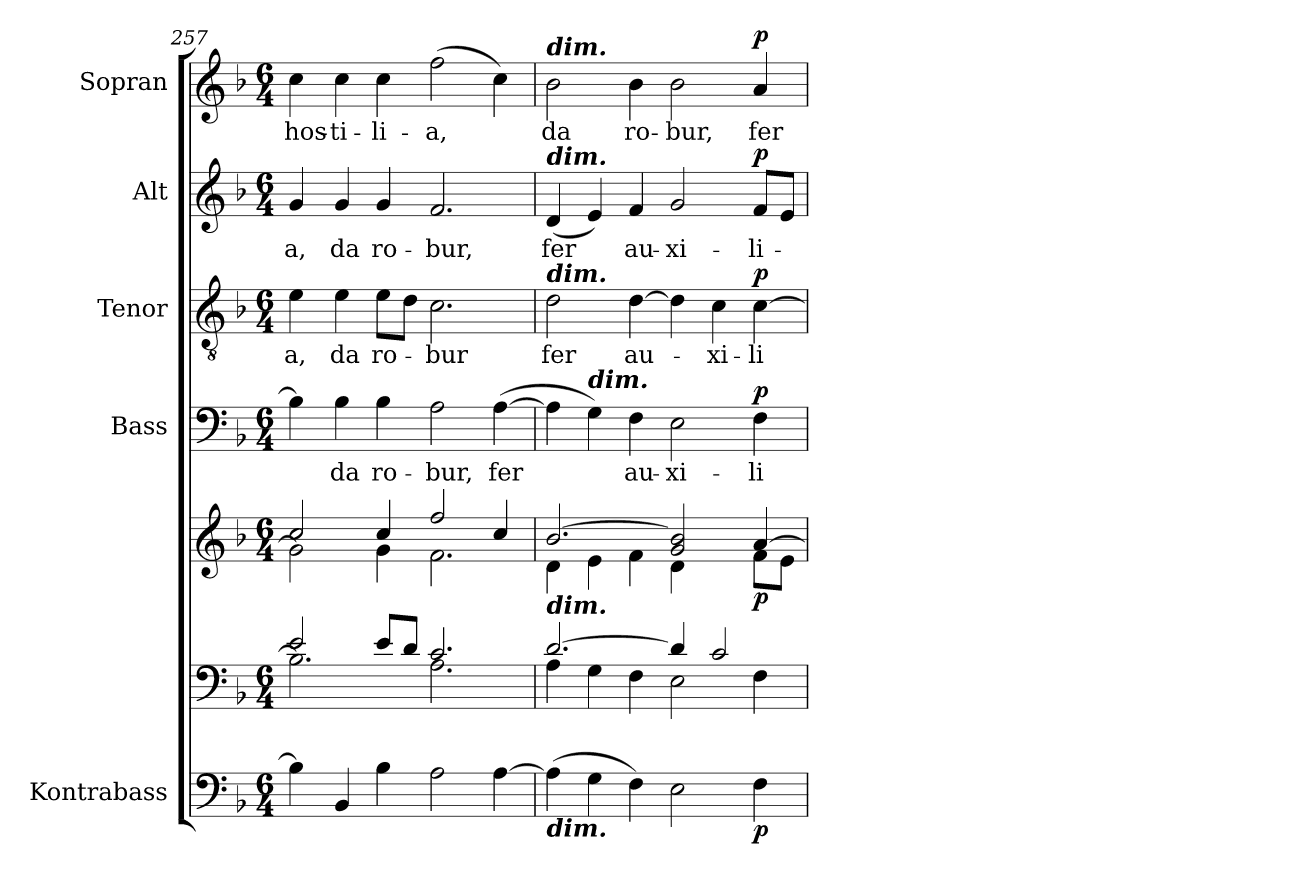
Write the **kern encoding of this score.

**kern	**dynam	**kern	**kern	**dynam	**kern	**text	**dynam	**kern	**text	**dynam	**kern	**text	**dynam	**kern	**text	**dynam
*part6	*part6	*part5	*part5	*part5	*part4	*part4	*part4	*part3	*part3	*part3	*part2	*part2	*part2	*part1	*part1	*part1
*staff7	*staff7	*staff6	*staff5	*staff5/6	*staff4	*staff4	*staff4	*staff3	*staff3	*staff3	*staff2	*staff2	*staff2	*staff1	*staff1	*staff1
*I"Kontrabass	*	*	*	*	*I"Bass	*	*	*I"Tenor	*	*	*I"Alt	*	*	*I"Sopran	*	*
*I'Kb.	*	*	*	*	*I'B.	*	*	*I'T.	*	*	*I'A.	*	*	*I'S.	*	*
*clefF4	*	*clefF4	*clefG2	*	*clefF4	*	*	*clefGv2	*	*	*clefG2	*	*	*clefG2	*	*
*ITrd7c12	*	*	*	*	*	*	*	*	*	*	*	*	*	*	*	*
*k[b-]	*	*k[b-]	*k[b-]	*	*k[b-]	*	*	*k[b-]	*	*	*k[b-]	*	*	*k[b-]	*	*
*F:	*	*F:	*F:	*	*F:	*	*	*F:	*	*	*F:	*	*	*F:	*	*
*M6/4	*	*M6/4	*M6/4	*	*M6/4	*	*	*M6/4	*	*	*M6/4	*	*	*M6/4	*	*
=257	=257	=257	=257	=257	=257	=257	=257	=257	=257	=257	=257	=257	=257	=257	=257	=257
*	*	*^	*^	*	*	*	*	*	*	*	*	*	*	*	*	*
!	!	!	!	!	!	!	!	!	!	!	!LO:LY:b	!	!	!LO:LY:b	!	!	!LO:LY:b	!
4BB-\]	.	2e/	2.B-\]	2cc/	2g\]	.	4B-\]	.	.	4e\	-a,	.	4g/	-a,	.	4cc\	hos-	.
!	!	!	!	!	!	!	!	!LO:LY:b	!	!	!LO:LY:b	!	!	!LO:LY:b	!	!	!LO:LY:b	!
4BBB-/	.	.	.	.	.	.	4B-\	da	.	4e\	da	.	4g/	da	.	4cc\	-ti-	.
!	!	!	!	!	!	!	!	!LO:LY:b	!	!	!LO:LY:b	!	!	!LO:LY:b	!	!	!LO:LY:b	!
4BB-\	.	8e/L	.	4cc/	4g\	.	4B-\	ro-	.	8e\L	ro-	.	4g/	ro-	.	4cc\	-li-	.
.	.	8d/J	.	.	.	.	.	.	.	8d\J	.	.	.	.	.	.	.	.
!	!	!	!	!	!	!	!	!LO:LY:b	!	!	!LO:LY:b	!	!	!LO:LY:b	!	!	!LO:LY:b	!
2AA\	.	2.c/	2.A\	2ff/	2.f\	.	2A\	-bur,	.	2.c\	-bur	.	2.f/	-bur,	.	(>2ff\	-a,	.
!	!	!	!	!	!	!	!	!LO:LY:b	!	!	!	!	!	!	!	!	!	!
[4AA\	.	.	.	4cc/	.	.	(>[4A\	fer	.	.	.	.	.	.	.	4cc\)	.	.
!!LO:LB:g=z
=258	=258	=258	=258	=258	=258	=258	=258	=258	=258	=258	=258	=258	=258	=258	=258	=258	=258	=258
*	*	*	*	*	*^	*	*	*	*	*	*	*	*	*	*	*	*	*
!	!	!	!	!	!	!	!	!	!	!	!	!	!	!	!	!	!LO:TX:a:Bi:t=dim.	!	!
!	!	!	!	!	!	!	!	!	!	!	!	!	!	!LO:TX:a:Bi:t=dim.	!	!	!	!	!
!	!	!	!	!	!	!	!	!	!	!	!LO:TX:a:Bi:t=dim.	!	!	!	!	!	!	!	!
!	!	!	!	!LO:TX:b:Bi:t=dim.	!	!	!	!	!	!	!	!	!	!	!	!	!	!	!
!LO:TX:b:Bi:t=dim.	!	!	!	!	!	!	!	!	!	!	!	!	!	!	!	!	!	!	!
!	!	!	!	!	!	!	!	!	!	!	!	!LO:LY:b	!	!	!LO:LY:b	!	!	!LO:LY:b	!
(>4AA\]	.	[>2.d/	4A\	[>2.b-/	4d\	4ryy	.	4A\]	.	.	2d\	fer	.	(<4d/	fer	.	2b-\	da	.
!	!	!	!	!	!	!	!	!LO:TX:a:Bi:t=dim.	!	!	!	!	!	!	!	!	!	!	!
4GG\	.	.	4G\	.	4e\	4ryy	.	4G\)	.	.	.	.	.	4e/)	.	.	.	.	.
!	!	!	!	!	!	!	!	!	!LO:LY:b	!	!	!LO:LY:b	!	!	!LO:LY:b	!	!	!LO:LY:b	!
4FF\)	.	.	4F\	.	4f\	4ryy	.	4F\	au-	.	[4d\	au-	.	4f/	au-	.	4b-\	ro-	.
!	!	!	!	!	!	!	!	!	!LO:LY:b	!	!	!	!	!	!LO:LY:b	!	!	!LO:LY:b	!
2EE\	.	4d/]	2E\	2g/ 2b-/]	4d\	4ryy	.	2E\	-xi-	.	4d\]	.	.	2g/	-xi-	.	2b-\	-bur,	.
!	!	!	!	!	!	!	!	!	!	!	!	!LO:LY:b	!	!	!	!	!	!	!
.	.	2c/	.	.	4ryy	4ryy	.	.	.	.	4c\	-xi-	.	.	.	.	.	.	.
!	!LO:DY:b	!	!	!	!	!	!LO:DY:b	!	!LO:LY:b	!LO:DY:a	!	!LO:LY:b	!LO:DY:a	!	!LO:LY:b	!LO:DY:a	!	!LO:LY:b	!LO:DY:a
4FF\	p	.	4F\	[>4a/	8f\L	4ryy	p	4F\	-li-	p	[4c\	-li-	p	8f/L	-li-	p	4a/	fer	p
.	.	.	.	.	8e\J	.	.	.	.	.	.	.	.	8e/J	.	.	.	.	.
*	*	*v	*v	*	*	*	*	*	*	*	*	*	*	*	*	*	*	*	*
*	*	*	*v	*v	*v	*	*	*	*	*	*	*	*	*	*	*	*	*
=	=	=	=	=	=	=	=	=	=	=	=	=	=	=	=	=
*-	*-	*-	*-	*-	*-	*-	*-	*-	*-	*-	*-	*-	*-	*-	*-	*-
